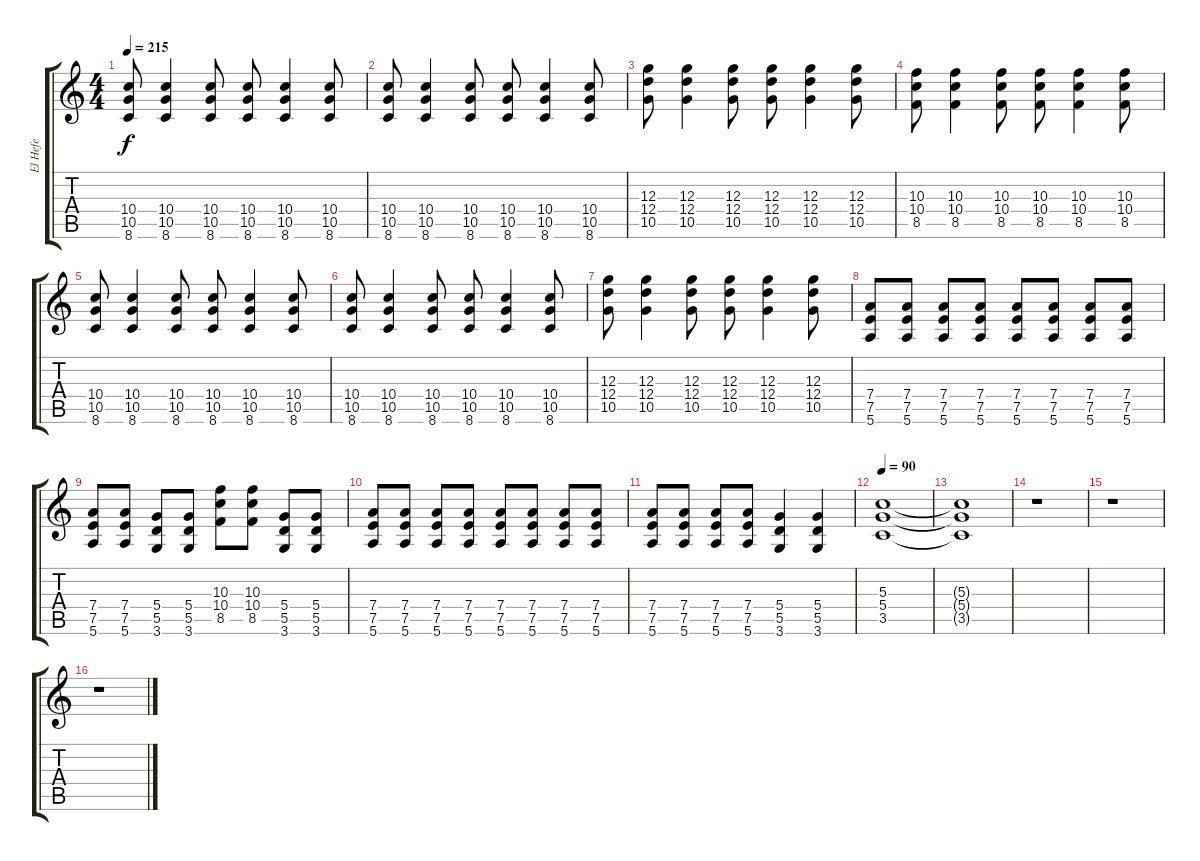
\track ("El Hefe" "El Hefe") {instrument overdrivenguitar}
\staff {score tabs}
\tuning (E4 B3 G3 D3 A2 E2) {hide}
\ts (4 4)
\tempo 215
\clef g2
\ks c
(10.4 10.5 8.6).8{dy f} (10.4 10.5 8.6).4 (10.4 10.5 8.6).8 (10.4 10.5 8.6).8 (10.4 10.5 8.6).4 (10.4 10.5 8.6).8 |
(10.4 10.5 8.6).8 (10.4 10.5 8.6).4 (10.4 10.5 8.6).8 (10.4 10.5 8.6).8 (10.4 10.5 8.6).4 (10.4 10.5 8.6).8 |
(12.3 12.4 10.5).8 (12.3 12.4 10.5).4 (12.3 12.4 10.5).8 (12.3 12.4 10.5).8 (12.3 12.4 10.5).4 (12.3 12.4 10.5).8 |
(10.3 10.4 8.5).8 (10.3 10.4 8.5).4 (10.3 10.4 8.5).8 (10.3 10.4 8.5).8 (10.3 10.4 8.5).4 (10.3 10.4 8.5).8 |
(10.4 10.5 8.6).8 (10.4 10.5 8.6).4 (10.4 10.5 8.6).8 (10.4 10.5 8.6).8 (10.4 10.5 8.6).4 (10.4 10.5 8.6).8 |
(10.4 10.5 8.6).8 (10.4 10.5 8.6).4 (10.4 10.5 8.6).8 (10.4 10.5 8.6).8 (10.4 10.5 8.6).4 (10.4 10.5 8.6).8 |
(12.3 12.4 10.5).8 (12.3 12.4 10.5).4 (12.3 12.4 10.5).8 (12.3 12.4 10.5).8 (12.3 12.4 10.5).4 (12.3 12.4 10.5).8 |
(7.4 7.5 5.6).8 (7.4 7.5 5.6).8 (7.4 7.5 5.6).8 (7.4 7.5 5.6).8 (7.4 7.5 5.6).8 (7.4 7.5 5.6).8 (7.4 7.5 5.6).8 (7.4 7.5 5.6).8 |
(7.4 7.5 5.6).8 (7.4 7.5 5.6).8 (5.4 5.5 3.6).8 (5.4 5.5 3.6).8 (10.3 10.4 8.5).8 (10.3 10.4 8.5).8 (5.4 5.5 3.6).8 (5.4 5.5 3.6).8 |
(7.4 7.5 5.6).8 (7.4 7.5 5.6).8 (7.4 7.5 5.6).8 (7.4 7.5 5.6).8 (7.4 7.5 5.6).8 (7.4 7.5 5.6).8 (7.4 7.5 5.6).8 (7.4 7.5 5.6).8 |
(7.4 7.5 5.6).8 (7.4 7.5 5.6).8 (7.4 7.5 5.6).8 (7.4 7.5 5.6).8 (5.4 5.5 3.6).4 (5.4 5.5 3.6).4 |
\tempo 90
(5.3 5.4 3.5).1 |
(5.3{t} 5.4{t} 3.5{t}).1 |
r.1 |
r.1 |
r.1
